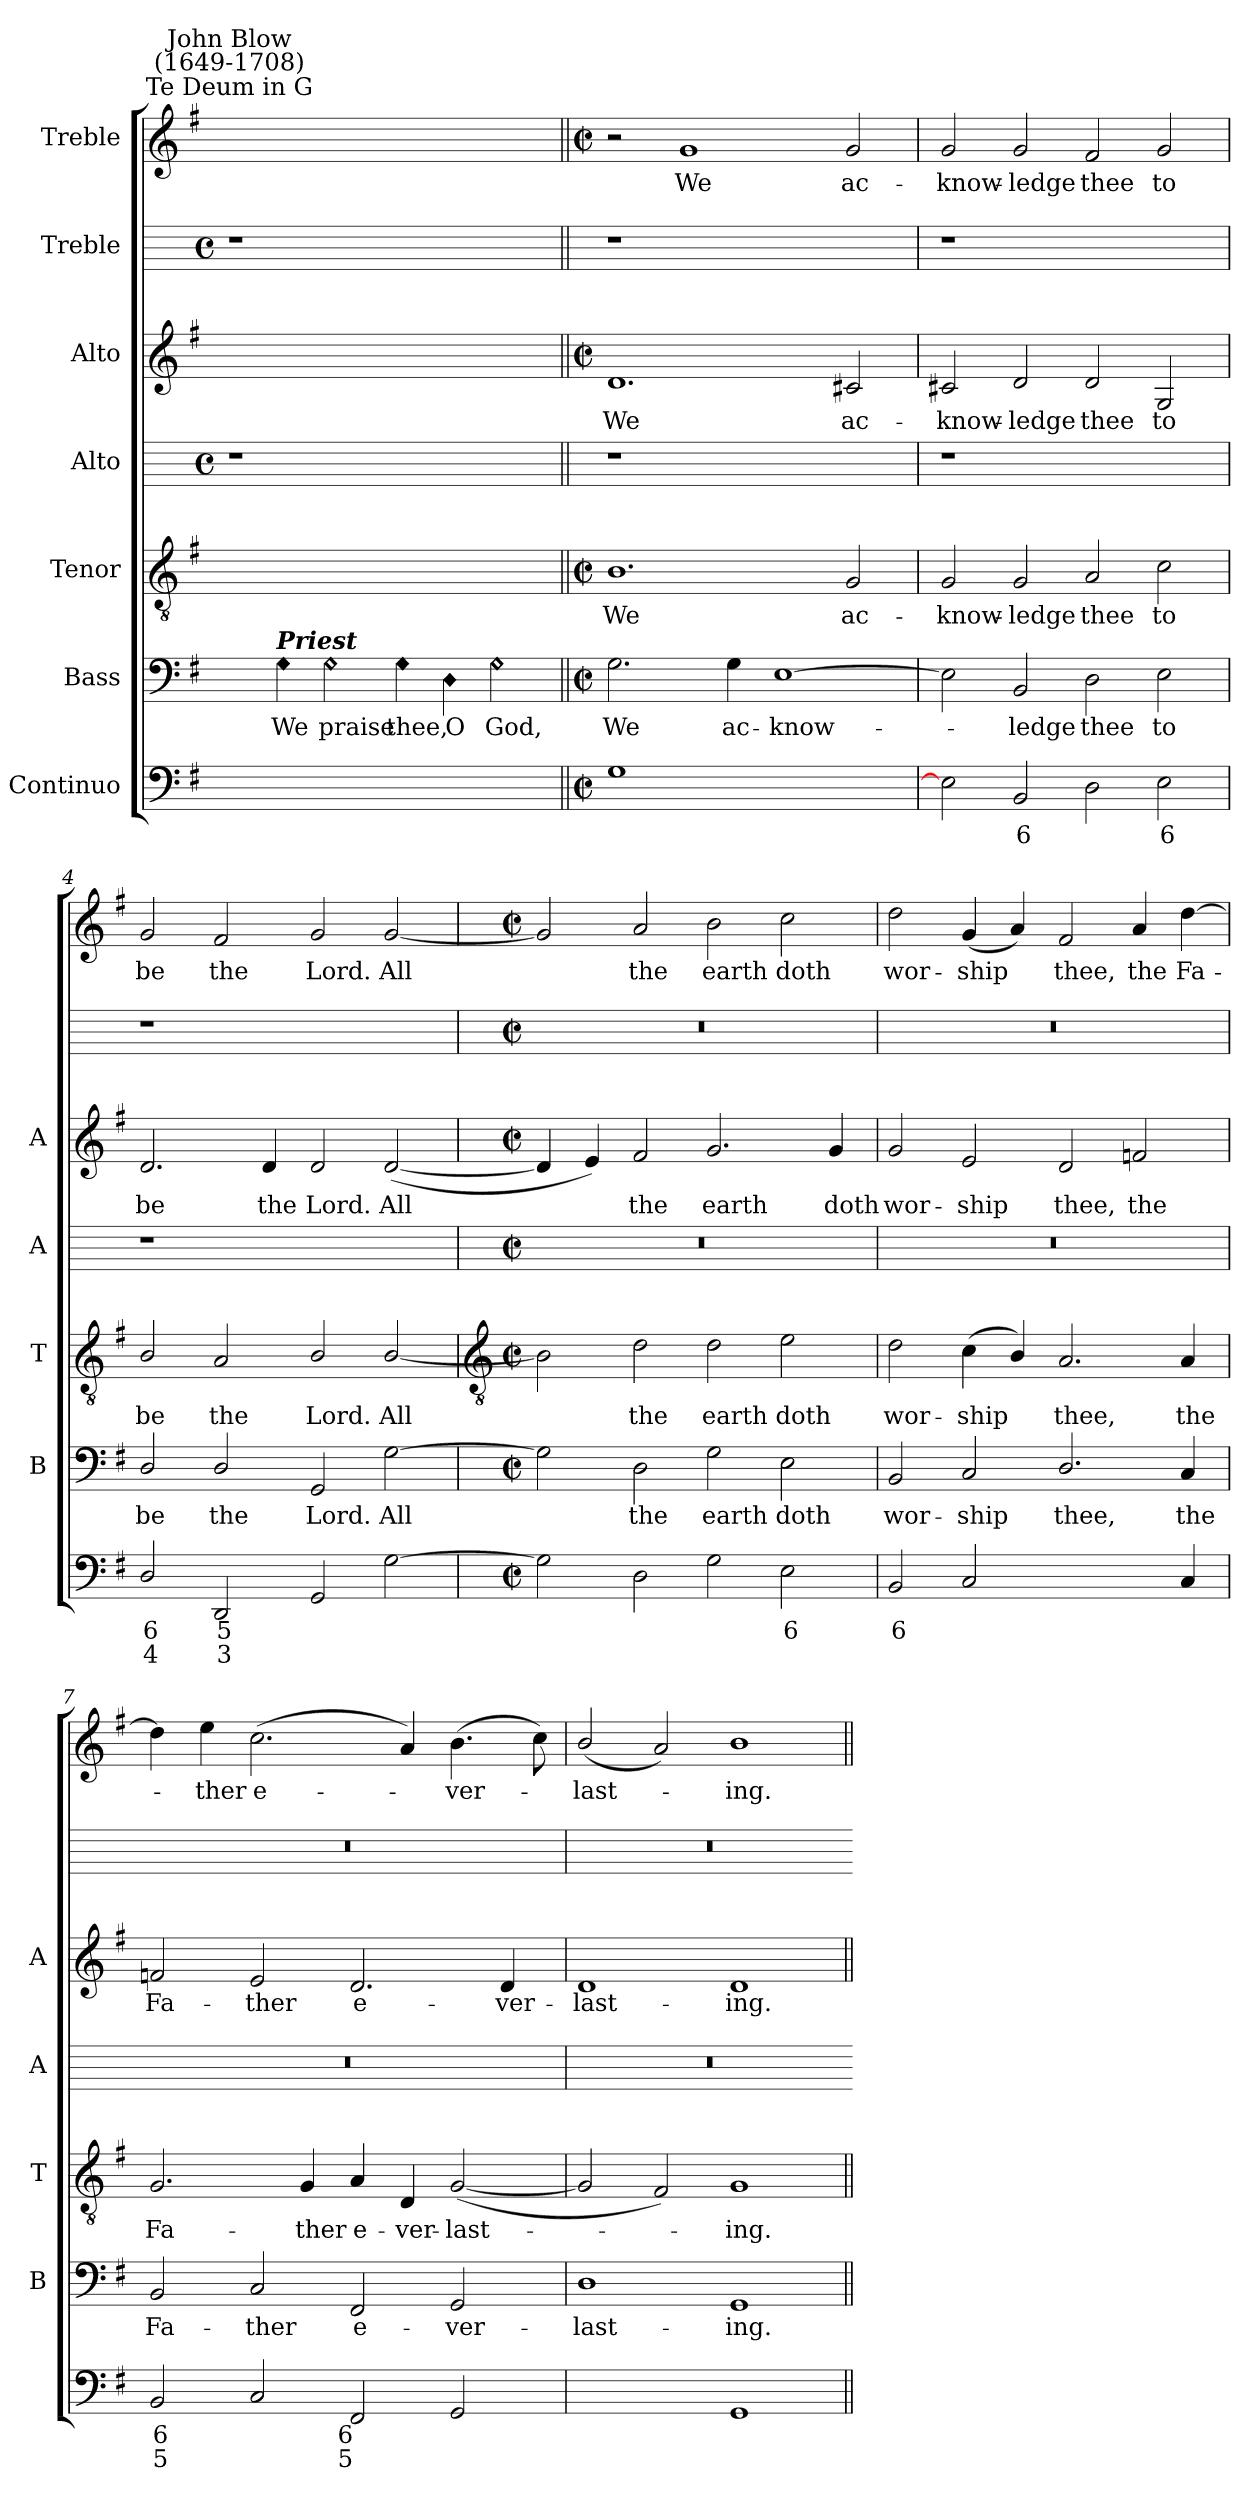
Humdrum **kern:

**kern	**text	**text	**kern	**text	**kern	**text	**kern	**kern	**text	**kern	**kern	**text
*part7	*part7	*part7	*part6	*part6	*part5	*part5	*part4	*part3	*part3	*part2	*part1	*part1
*staff7	*staff7	*staff7	*staff6	*staff6	*staff5	*staff5	*staff4	*staff3	*staff3	*staff2	*staff1	*staff1
*I"Continuo	*	*	*I"Bass	*	*I"Tenor	*	*I"Alto	*I"Alto	*	*I"Treble	*I"Treble	*
*	*	*	*I'B	*	*I'T	*	*I'A	*I'A	*	*	*	*
*clefF4	*	*	*clefF4	*	*clefGv2	*	*	*clefG2	*	*	*clefG2	*
*k[f#]	*	*	*k[f#]	*	*k[f#]	*	*	*k[f#]	*	*	*k[f#]	*
*G:	*	*	*G:	*	*G:	*	*	*G:	*	*	*G:	*
*	*	*	*	*	*	*	*M4/4	*	*	*M4/4	*	*
*	*	*	*	*	*	*	*met(c)	*	*	*met(c)	*	*
=1	=1	=1	=1	=1	=1	=1	=1	=1	=1	=1	=1	=1
!	!	!	!	!	!	!	!	!	!	!	!LO:TX:a:cj:t=Te Deum in G	!
!	!	!	!	!	!	!	!	!	!	!	!LO:TX:a:cj:t=John Blow\n(1649-1708)	!
1ryy	.	.	4ryy	.	1ryy	.	1r	1ryy	.	1r	1ryy	.
!	!	!	!LO:TX:a:Bi:t=Priest	!	!	!	!	!	!	!	!	!
!	!	!	!LO:N:head=diamond	!LO:LY:b	!	!	!	!	!	!	!	!
.	.	.	4G	We	.	.	.	.	.	.	.	.
!	!	!	!LO:N:head=diamond	!LO:LY:b	!	!	!	!	!	!	!	!
.	.	.	2G	praise	.	.	.	.	.	.	.	.
!	!	!	!LO:N:head=diamond	!LO:LY:b	!	!	!	!	!	!	!	!
1ryy	.	.	4G	thee,	1ryy	.	1ryy	1ryy	.	1ryy	1ryy	.
!	!	!	!LO:N:head=diamond	!LO:LY:b	!	!	!	!	!	!	!	!
.	.	.	4D	O	.	.	.	.	.	.	.	.
!	!	!	!LO:N:head=diamond	!LO:LY:b	!	!	!	!	!	!	!	!
.	.	.	2G	God,	.	.	.	.	.	.	.	.
=2||	=2||	=2||	=2||	=2||	=2||	=2||	=2||	=2||	=2||	=2||	=2||	=2||
*M4/2	*	*	*M4/2	*	*M4/2	*	*	*M4/2	*	*	*M4/2	*
*met(c|)	*	*	*met(c|)	*	*met(c|)	*	*	*met(c|)	*	*	*met(c|)	*
!	!	!	!	!LO:LY:b	!	!LO:LY:b	!	!	!LO:LY:b	!	!	!
1G	.	.	2.G	We	1.B	We	1r	1.d	We	1r	2r	.
!	!	!	!	!	!	!	!	!	!	!	!	!LO:LY:b
.	.	.	.	.	.	.	.	.	.	.	1g	We
!	!	!	!	!LO:LY:b	!	!	!	!	!	!	!	!
.	.	.	4G	ac-	.	.	.	.	.	.	.	.
!	!LO:LY:b	!	!	!LO:LY:b	!	!	!	!	!	!	!	!
[2Eyy	7	.	[1E	-know-	.	.	1ryy	.	.	1ryy	.	.
!	!LO:LY:b	!	!	!	!	!LO:LY:b	!	!	!LO:LY:b	!	!	!LO:LY:b
2Eyy_	6	.	.	.	2G	ac-	.	2c#X	ac-	.	2g	ac-
=3	=3	=3	=3	=3	=3	=3	=3	=3	=3	=3	=3	=3
!	!	!	!	!	!	!LO:LY:b	!	!	!LO:LY:b	!	!	!LO:LY:b
2E]	.	.	2E]	.	2G	-know-	1r	2c#X	-know-	1r	2g	-know-
!	!LO:LY:b	!	!	!LO:LY:b	!	!LO:LY:b	!	!	!LO:LY:b	!	!	!LO:LY:b
2BB	6	.	2BB	ledge	2G	-ledge	.	2d	-ledge	.	2g	-ledge
!	!	!	!	!LO:LY:b	!	!LO:LY:b	!	!	!LO:LY:b	!	!	!LO:LY:b
2D	.	.	2D	thee	2A	thee	1ryy	2d	thee	1ryy	2f#	thee
!	!LO:LY:b	!	!	!LO:LY:b	!	!LO:LY:b	!	!	!LO:LY:b	!	!	!LO:LY:b
2E	6	.	2E	to	2c	to	.	2G	to	.	2g	to
=4	=4	=4	=4	=4	=4	=4	=4	=4	=4	=4	=4	=4
!	!LO:LY:b	!LO:LY:b	!	!LO:LY:b	!	!LO:LY:b	!	!	!LO:LY:b	!	!	!LO:LY:b
2D/	6	4	2D/	be	2B/	be	1r	2.d	be	1r	2g	be
!	!LO:LY:b	!LO:LY:b	!	!LO:LY:b	!	!LO:LY:b	!	!	!	!	!	!LO:LY:b
2DD	5	3	2D/	the	2A	the	.	.	.	.	2f#	the
!	!	!	!	!	!	!	!	!	!LO:LY:b	!	!	!
.	.	.	.	.	.	.	.	4d	the	.	.	.
!	!	!	!	!LO:LY:b	!	!LO:LY:b	!	!	!LO:LY:b	!	!	!LO:LY:b
2GG	.	.	2GG	Lord.	2B/	Lord.	1ryy	2d	Lord.	1ryy	2g	Lord.
!	!	!	!	!LO:LY:b	!	!LO:LY:b	!	!	!LO:LY:b	!	!	!LO:LY:b
[2G	.	.	[2G	All	[2B/	All	.	(<[2d	All	.	[2g	All
!!LO:LB:g=z
=5	=5	=5	=5	=5	=5	=5	=5	=5	=5	=5	=5	=5
*	*	*	*	*	*clefGv2	*	*	*	*	*	*	*
*M4/2	*	*	*M4/2	*	*M4/2	*	*M4/2	*M4/2	*	*M4/2	*M4/2	*
*met(c|)	*	*	*met(c|)	*	*met(c|)	*	*met(c|)	*met(c|)	*	*met(c|)	*met(c|)	*
2G]	.	.	2G]	.	2B]	.	0r	4d]	.	0r	2g]	.
.	.	.	.	.	.	.	.	4e)	.	.	.	.
!	!	!	!	!LO:LY:b	!	!LO:LY:b	!	!	!LO:LY:b	!	!	!LO:LY:b
2D	.	.	2D	the	2d	the	.	2f#	the	.	2a	the
!	!	!	!	!LO:LY:b	!	!LO:LY:b	!	!	!LO:LY:b	!	!	!LO:LY:b
2G	.	.	2G	earth	2d	earth	.	2.g	earth	.	2b	earth
!	!LO:LY:b	!	!	!LO:LY:b	!	!LO:LY:b	!	!	!	!	!	!LO:LY:b
2E	6	.	2E	doth	2e	doth	.	.	.	.	2cc	doth
!	!	!	!	!	!	!	!	!	!LO:LY:b	!	!	!
.	.	.	.	.	.	.	.	4g	doth	.	.	.
=6	=6	=6	=6	=6	=6	=6	=6	=6	=6	=6	=6	=6
!	!LO:LY:b	!	!	!LO:LY:b	!	!LO:LY:b	!	!	!LO:LY:b	!	!	!LO:LY:b
2BB	6	.	2BB	wor-	2d	wor-	0r	2g	wor-	0r	2dd	wor-
!	!	!	!	!LO:LY:b	!	!LO:LY:b	!	!	!LO:LY:b	!	!	!LO:LY:b
2C	.	.	2C	-ship	(<4c	-ship	.	2e	-ship	.	(<4g	-ship
.	.	.	.	.	4B/)	.	.	.	.	.	4a)	.
!	!	!	!	!LO:LY:b	!	!LO:LY:b	!	!	!LO:LY:b	!	!	!LO:LY:b
[2D/yy	.	.	2.D/	thee,	2.A	thee,	.	2d	thee,	.	2f#	thee,
!	!	!	!	!	!	!	!	!	!LO:LY:b	!	!	!LO:LY:b
4Dyy]	.	.	.	.	.	.	.	2fn	the	.	4a	the
!	!	!	!	!LO:LY:b	!	!LO:LY:b	!	!	!	!	!	!LO:LY:b
4C	.	.	4C	the	4A	the	.	.	.	.	[4dd	Fa-
=7	=7	=7	=7	=7	=7	=7	=7	=7	=7	=7	=7	=7
!	!LO:LY:b	!LO:LY:b	!	!LO:LY:b	!	!LO:LY:b	!	!	!LO:LY:b	!	!	!
2BB	6	5	2BB	Fa-	2.G	Fa-	0r	2fn	Fa-	0r	4dd]	.
!	!	!	!	!	!	!	!	!	!	!	!	!LO:LY:b
.	.	.	.	.	.	.	.	.	.	.	4ee	ther
!	!	!	!	!LO:LY:b	!	!	!	!	!LO:LY:b	!	!	!LO:LY:b
2C	.	.	2C	-ther	.	.	.	2e	-ther	.	(<2.cc	e-
!	!	!	!	!	!	!LO:LY:b	!	!	!	!	!	!
.	.	.	.	.	4G	-ther	.	.	.	.	.	.
!	!LO:LY:b	!LO:LY:b	!	!LO:LY:b	!	!LO:LY:b	!	!	!LO:LY:b	!	!	!
2FF#	6	5	2FF#	e-	4A	e-	.	2.d	e-	.	.	.
!	!	!	!	!	!	!LO:LY:b	!	!	!	!	!	!
.	.	.	.	.	4D	-ver-	.	.	.	.	4a)	.
!	!	!	!	!LO:LY:b	!	!LO:LY:b	!	!	!	!	!	!LO:LY:b
2GG	.	.	2GG	-ver-	(<[2G	-last-	.	.	.	.	(>4.b	ver-
!	!	!	!	!	!	!	!	!	!LO:LY:b	!	!	!
.	.	.	.	.	.	.	.	4d	-ver-	.	.	.
.	.	.	.	.	.	.	.	.	.	.	8cc)	.
=8	=8	=8	=8	=8	=8	=8	=8	=8	=8	=8	=8	=8
!	!LO:LY:b	!LO:LY:b	!	!LO:LY:b	!	!	!	!	!LO:LY:b	!	!	!LO:LY:b
[2Dyy	6	4	1D	-last-	2G]	.	0r	1d	-last-	0r	(<2b/	last-
!	!LO:LY:b	!LO:LY:b	!	!	!	!	!	!	!	!	!	!
2Dyy]	5	3	.	.	2F#)	.	.	.	.	.	2a)	.
!	!	!	!	!LO:LY:b	!	!LO:LY:b	!	!	!LO:LY:b	!	!	!LO:LY:b
1GG	.	.	1GG	-ing.	1G	ing.	.	1d	-ing.	.	1b	ing.
=||	=||	=||	=||	=||	=||	=||	=	=||	=||	=	=||	=||
*-	*-	*-	*-	*-	*-	*-	*-	*-	*-	*-	*-	*-
